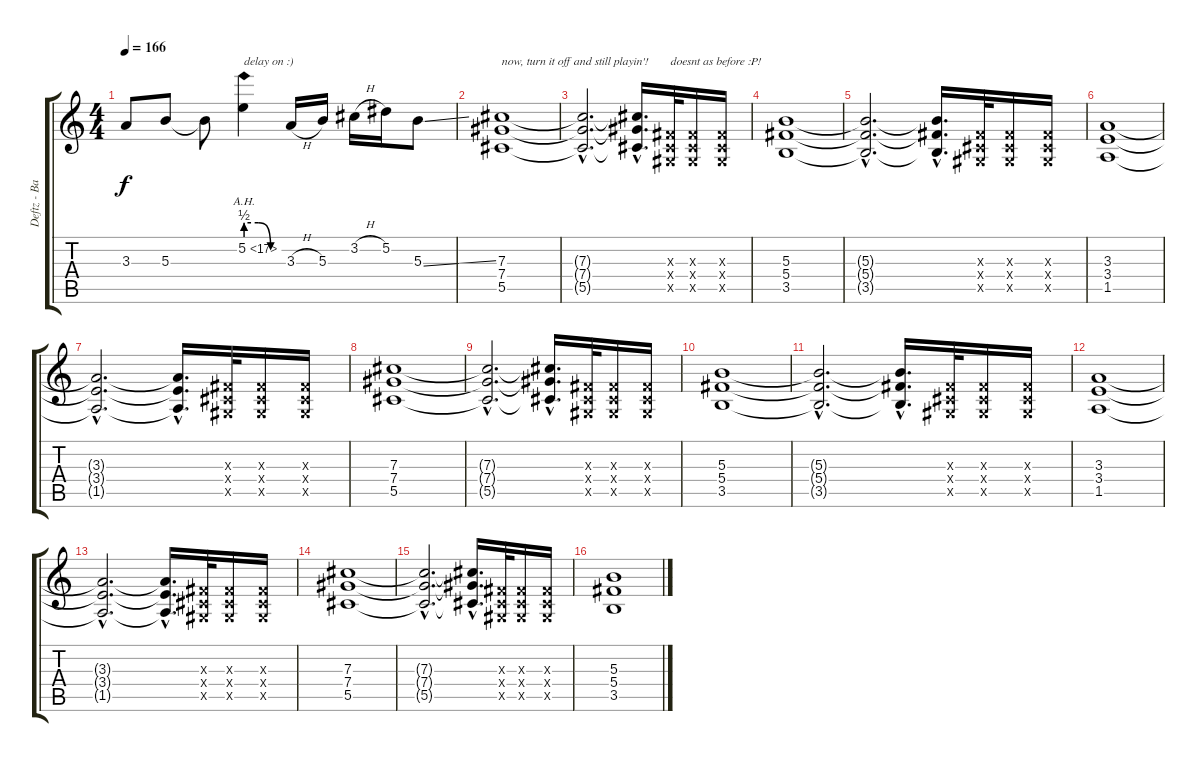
\track ("Deftz - Base" "Deftz - Ba") {instrument distortionguitar}
\staff {score tabs}
\tuning (Eb4 Bb3 Gb3 Db3 Ab2 Eb2) {hide}
\ts (4 4)
\tempo 166
\clef g2
\ks c
3.3.8{dy f} 5.3.8 5.3{t}.8 5.2{be (custom 0 2 20 2 40 0 60 0) ah 12}.4{txt "delay on :)"} 3.3{h}.16 5.3.16 3.2{h}.16 5.2.16 5.3{ss}.8 |
(7.3 7.4 5.5).1{txt "now, turn it off and still playin'!"} |
(7.3{hac t} 7.4{hac t} 5.5{hac t}).2{d} (7.3{hac t} 7.4{hac t} 5.5{hac t}).16{d} (0.3{x} 0.4{x} 0.5{x}).32{txt "doesnt as before :P!"} (0.3{x} 0.4{x} 0.5{x}).16 (0.3{x} 0.4{x} 0.5{x}).16 |
(5.3 5.4 3.5).1 |
(5.3{hac t} 5.4{hac t} 3.5{hac t}).2{d} (5.3{hac t} 5.4{hac t} 3.5{hac t}).16{d} (0.3{x} 0.4{x} 0.5{x}).32 (0.3{x} 0.4{x} 0.5{x}).16 (0.3{x} 0.4{x} 0.5{x}).16 |
(3.3 3.4 1.5).1 |
(3.3{hac t} 3.4{hac t} 1.5{hac t}).2{d} (3.3{hac t} 3.4{hac t} 1.5{hac t}).16{d} (0.3{x} 0.4{x} 0.5{x}).32 (0.3{x} 0.4{x} 0.5{x}).16 (0.3{x} 0.4{x} 0.5{x}).16 |
(7.3 7.4 5.5).1 |
(7.3{hac t} 7.4{hac t} 5.5{hac t}).2{d} (7.3{hac t} 7.4{hac t} 5.5{hac t}).16{d} (0.3{x} 0.4{x} 0.5{x}).32 (0.3{x} 0.4{x} 0.5{x}).16 (0.3{x} 0.4{x} 0.5{x}).16 |
(5.3 5.4 3.5).1 |
(5.3{hac t} 5.4{hac t} 3.5{hac t}).2{d} (5.3{hac t} 5.4{hac t} 3.5{hac t}).16{d} (0.3{x} 0.4{x} 0.5{x}).32 (0.3{x} 0.4{x} 0.5{x}).16 (0.3{x} 0.4{x} 0.5{x}).16 |
(3.3 3.4 1.5).1 |
(3.3{hac t} 3.4{hac t} 1.5{hac t}).2{d} (3.3{hac t} 3.4{hac t} 1.5{hac t}).16{d} (0.3{x} 0.4{x} 0.5{x}).32 (0.3{x} 0.4{x} 0.5{x}).16 (0.3{x} 0.4{x} 0.5{x}).16 |
(7.3 7.4 5.5).1 |
(7.3{hac t} 7.4{hac t} 5.5{hac t}).2{d} (7.3{hac t} 7.4{hac t} 5.5{hac t}).16{d} (0.3{x} 0.4{x} 0.5{x}).32 (0.3{x} 0.4{x} 0.5{x}).16 (0.3{x} 0.4{x} 0.5{x}).16 |
(5.3 5.4 3.5).1
